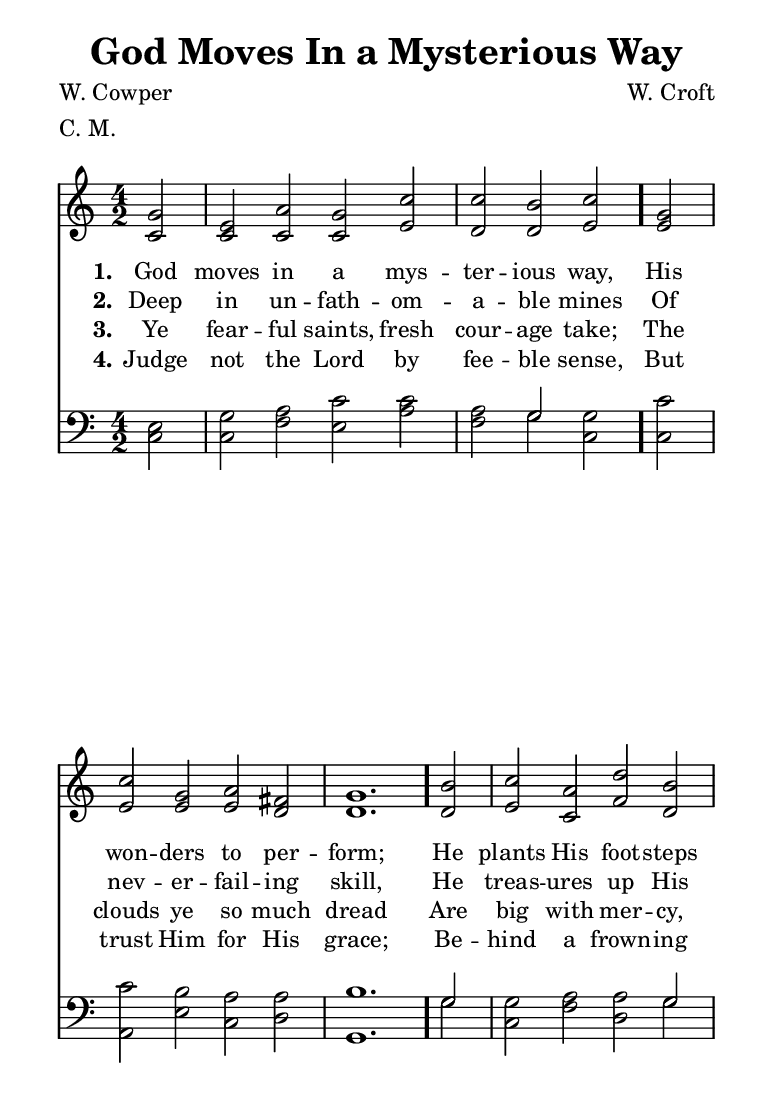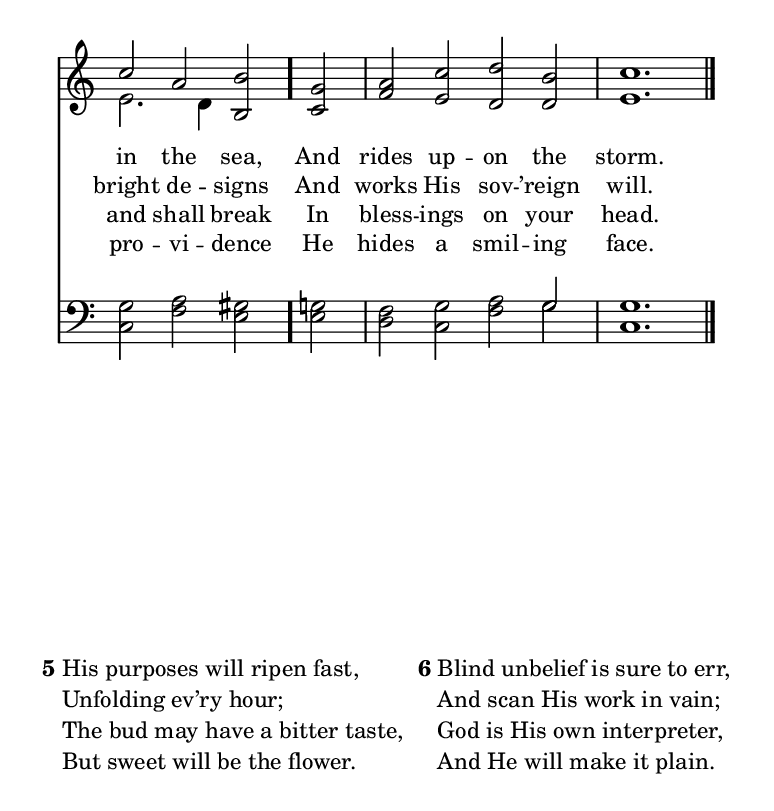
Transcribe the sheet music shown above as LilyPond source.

\include "common/global.ily"
\paper {
  \include "common/paper.ily"
  ragged-last-bottom = ##t
  systems-per-page = ##f
  system-count = #(cond (is-eogsized 2) (#t #f))
}

\header{
  hymnnumber = "161"
  title = "God Moves In a Mysterious Way"
  tunename = "St. Ann"
  meter = "C. M."
  poet = "W. Cowper"
  composer = "W. Croft"
  %copyright = ""
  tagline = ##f
}

global = {
  \include "common/overrides.ily"
  \override Staff.TimeSignature.style = #'numbered
  \time 4/2
  \override Score.MetronomeMark.transparent = ##t % hide all fermata changes too
  \tempo 2=80
  \key c \major
  \partial 2
  \autoBeamOff
}

notesSoprano = {
\global
\relative c'' {

  g2 | e a g c | c b c
  g | c g a fis | g1.

  b2 | c a d b | c a b
  g | a c d b | c1.

  \bar "|."

}
}

notesAlto = {
\global
\relative e' {

  c2 | c c c e | d d e
  e | e e e d | d1.

  d2 | e c f d | e2. d4 b2
  c2 | f e d d | e1.

}
}

notesTenor = {
\global
\relative a {

  e2 | g a c c | a g g
  c | c b a a | b1.

  g2 | g a a g | g a gis
  g | f g a g | g1.

}
}

notesBass = {
\global
\relative f {

  c2 | c f e a | f g c,
  c | a e' c d | g,1.

  g'2 | c, f d g | c, f e
  e | d c f g | c,1.

}
}

wordsA = \lyricmode {
\set stanza = "1."

God moves in a mys -- ter -- ious way, \bar "."
His won -- ders to per -- form; \bar "."
He plants His foot -- steps in the sea, \bar "."
And rides up -- on the storm. \bar "."

}

wordsB = \lyricmode {
\set stanza = "2."

Deep in un -- fath -- om -- a -- ble mines
Of nev -- er -- fail -- ing skill,
He treas -- ures up His bright de -- signs
And works His sov -- ’reign will.

}

wordsC = \lyricmode {
\set stanza = "3."

Ye fear -- ful saints, fresh cour -- age take;
The clouds ye so much dread
Are big with mer -- cy, and shall break
In bless -- ings on your head.

}

wordsD = \lyricmode {
\set stanza = "4."

Judge not the Lord by fee -- ble sense,
But trust Him for His grace;
Be -- hind a frown -- ing pro -- vi -- dence
He hides a smil -- ing face.

}

wordsE = \markuplist {

\line { His purposes will ripen fast, }
\line { Unfolding ev’ry hour; }
\line { The bud may have a bitter taste, }
\line { But sweet will be the flower. }

}

wordsF = \markuplist {

\line { Blind unbelief is sure to err, }
\line { And scan His work in vain; }
\line { God is His own interpreter, }
\line { And He will make it plain. }

}

\score {
  \context ChoirStaff <<
    \context Staff = upper <<
      \set ChoirStaff.systemStartDelimiter = #'SystemStartBar
      \partcombine #'(2 . 9) \notesSoprano \notesAlto
      \context NullVoice = sopranos { \voiceOne << \notesSoprano >> }
      \context NullVoice = altos { \voiceTwo << \notesAlto >> }
      \context Lyrics = one   \lyricsto sopranos \wordsA
      \context Lyrics = two   \lyricsto sopranos \wordsB
      \context Lyrics = three \lyricsto sopranos \wordsC
      \context Lyrics = four  \lyricsto sopranos \wordsD
    >>
    \context Staff = men <<
      \clef bass
      \partcombine #'(2 . 9) \notesTenor \notesBass
      \context NullVoice = tenors { \voiceOne << \notesTenor >> }
      \context NullVoice = basses { \voiceTwo << \notesBass >> }
    >>
  >>
  \layout {
    \include "common/layout.ily"
  }
  \midi{
    \include "common/midi.ily"
  }
}

\noPageBreak

\markup { \fill-line {
  \hspace #0.1
  \line{ \bold 5 \column { \wordsE } }
  \hspace #0.1
  \line{ \bold 6 \column { \wordsF } }
  \hspace #0.1
} }

\version "2.19.49"  % necessary for upgrading to future LilyPond versions.

% vi:set et ts=2 sw=2 ai nocindent syntax=lilypond:
